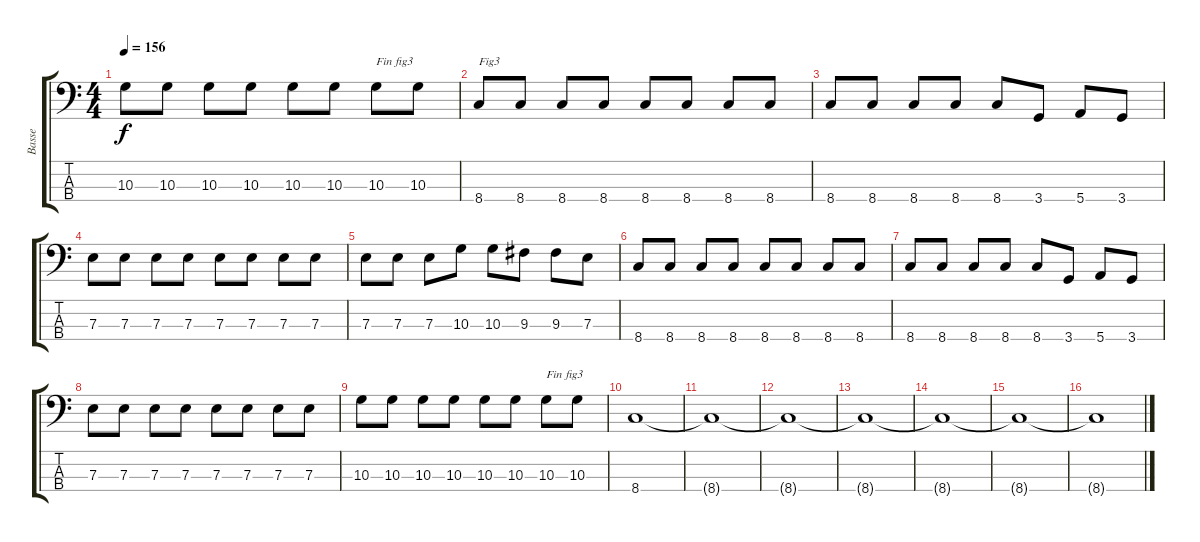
\track ("Basse" "Basse") {instrument electricbasspick}
\staff {score tabs}
\tuning (G2 D2 A1 E1) {hide}
\ts (4 4)
\tempo 156
\clef f4
\ks c
10.3.8{dy f} 10.3.8 10.3.8 10.3.8 10.3.8 10.3.8 10.3.8{txt "Fin fig3"} 10.3.8 |
8.4.8{txt "Fig3"} 8.4.8 8.4.8 8.4.8 8.4.8 8.4.8 8.4.8 8.4.8 |
8.4.8 8.4.8 8.4.8 8.4.8 8.4.8 3.4.8 5.4.8 3.4.8 |
7.3.8 7.3.8 7.3.8 7.3.8 7.3.8 7.3.8 7.3.8 7.3.8 |
7.3.8 7.3.8 7.3.8 10.3.8 10.3.8 9.3.8 9.3.8 7.3.8 |
8.4.8 8.4.8 8.4.8 8.4.8 8.4.8 8.4.8 8.4.8 8.4.8 |
8.4.8 8.4.8 8.4.8 8.4.8 8.4.8 3.4.8 5.4.8 3.4.8 |
7.3.8 7.3.8 7.3.8 7.3.8 7.3.8 7.3.8 7.3.8 7.3.8 |
10.3.8 10.3.8 10.3.8 10.3.8 10.3.8 10.3.8 10.3.8{txt "Fin fig3"} 10.3.8 |
8.4.1 |
8.4{t}.1 |
8.4{t}.1 |
8.4{t}.1 |
8.4{t}.1 |
8.4{t}.1 |
8.4{t}.1
